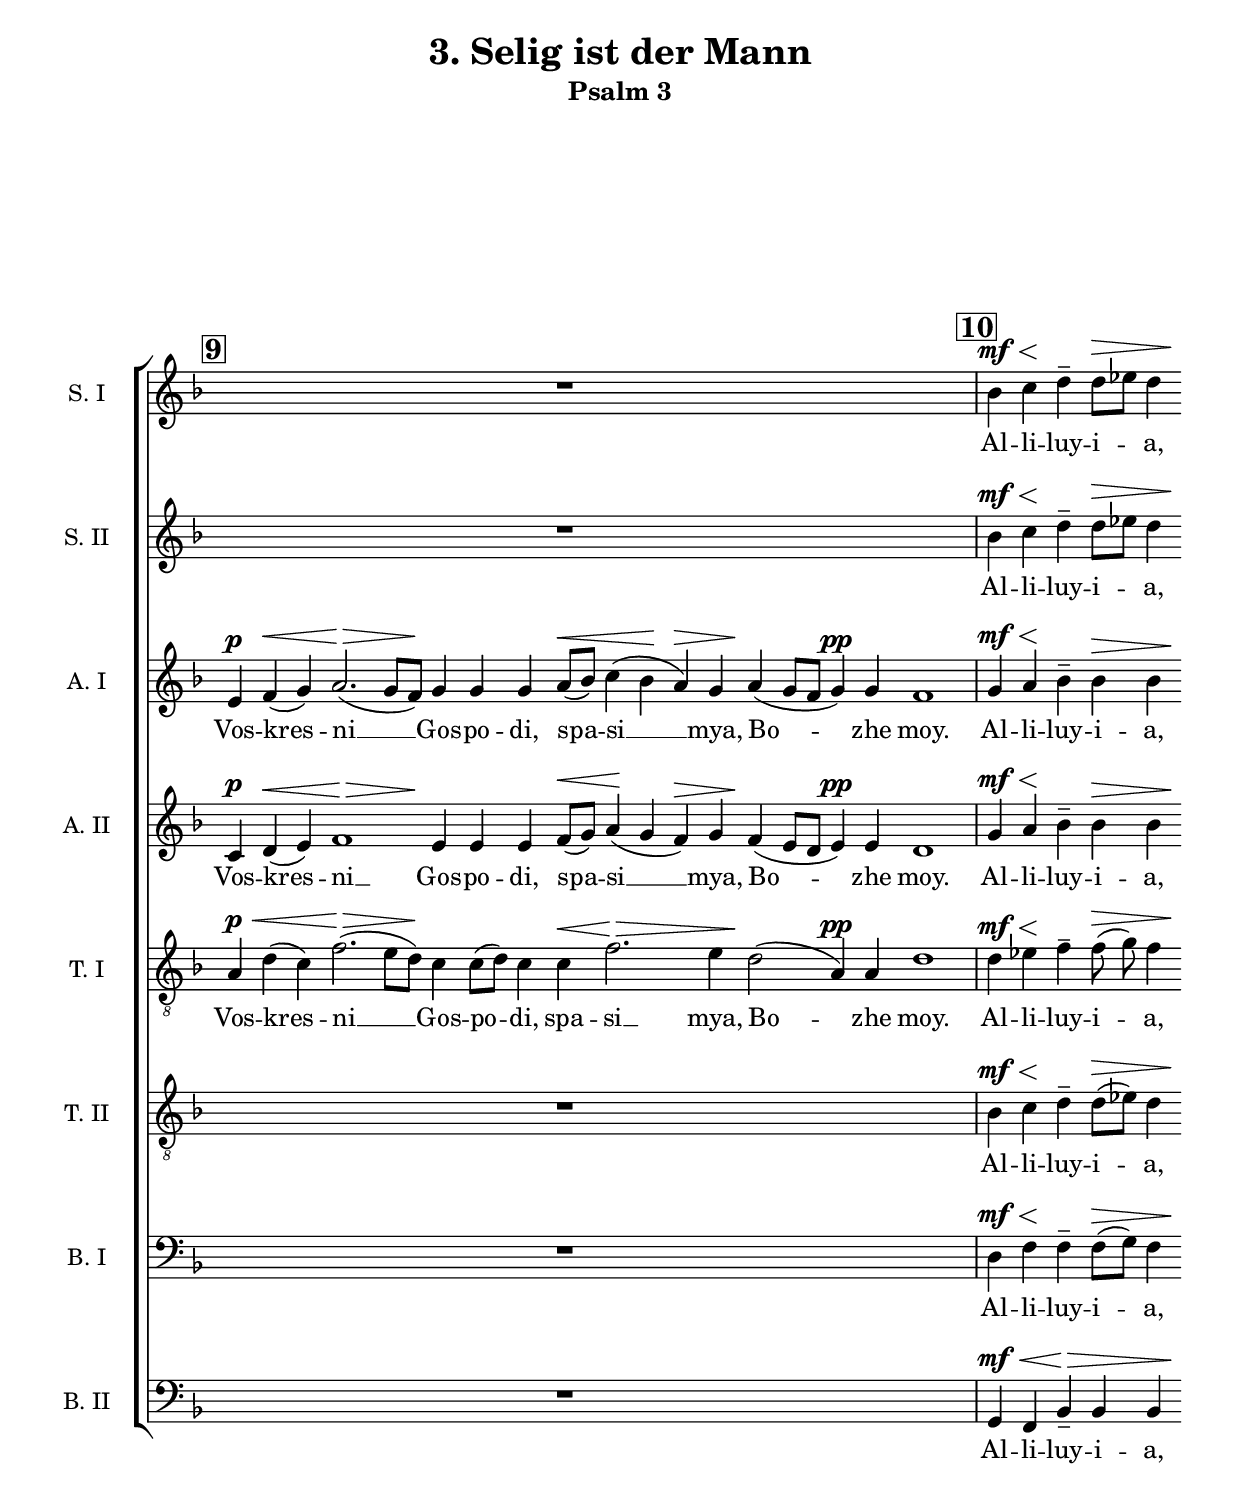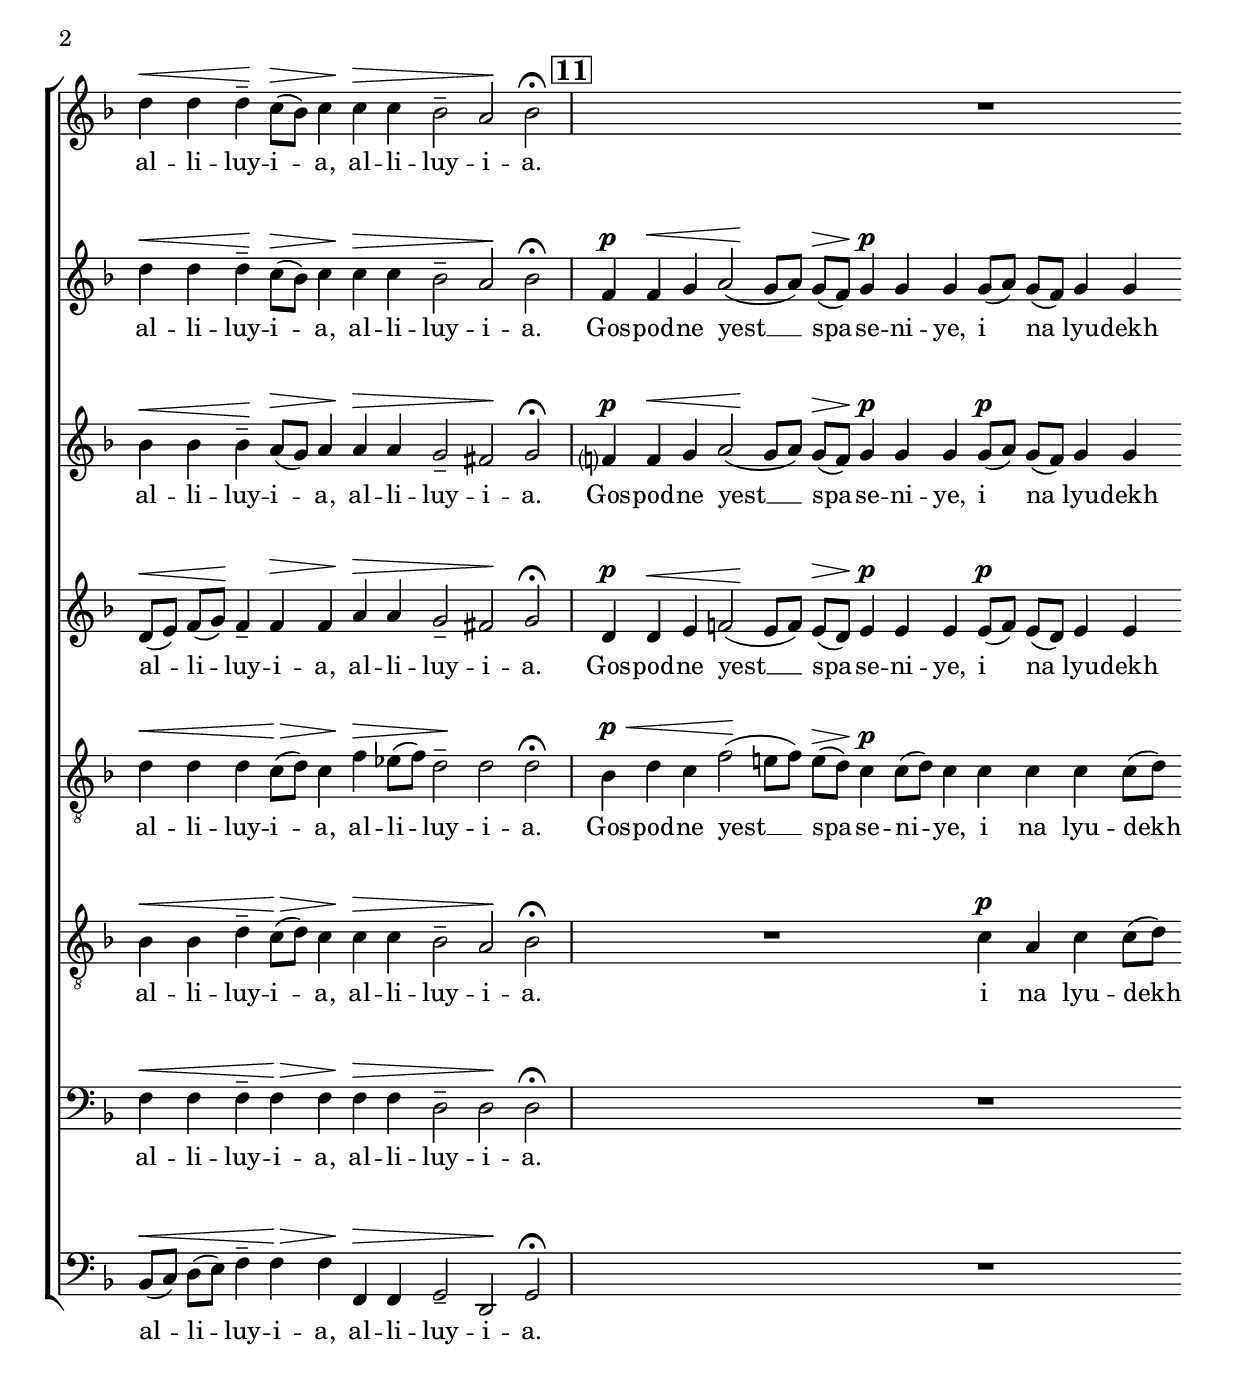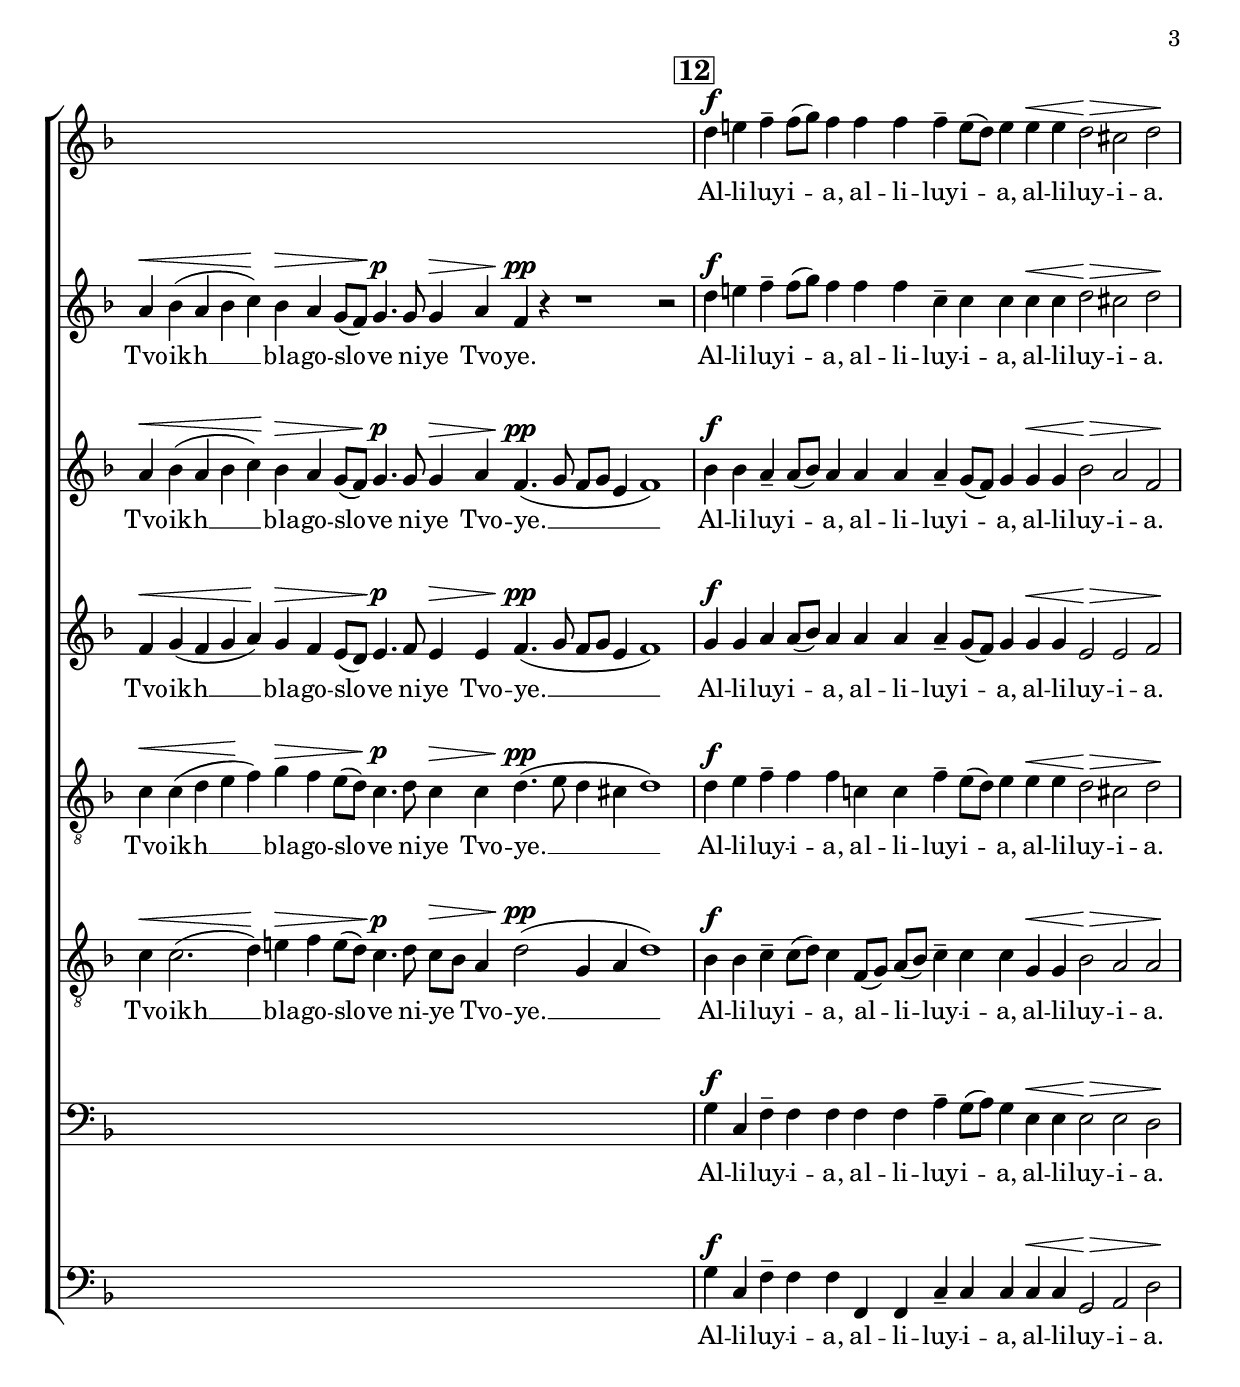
\version "2.16.2"

#(ly:set-option 'midi-extension "mid")

\header {
  title = "3. Selig ist der Mann"
  subtitle = "Psalm 3"
  % Remove default LilyPond tagline
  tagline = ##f
}

obreak = { \break }

\paper {
  #(set-paper-size "a4")
}

global = {
  \key f \major
  \numericTimeSignature
  \compressFullBarRests
  \dynamicUp
  \autoBeamOff
  \cadenzaOn
  \accidentalStyle "modern-voice-cautionary"
  \override Score.TimeSignature #'stencil = ##f
  \set Score.markFormatter = #format-mark-box-numbers
}

obreak = {}

\include "articulate.ly"

sopranoOneVoiceE = \relative c'' {
  %page 4
  \mark #9
  \time 7/4  s4*7 \bar ""
  \time 3/4  \skip2. \bar ""
  \time 5/4  r1 \skip4 \bar ""
  \time 8/4  \skip4*8 \bar "|"     \mark #10

  \time 5/4  bes4 \< \mf c \! d -- d8 \> [ es ] d4  \bar ""
  \time 5/4  d4 \! \< d d \! -- c8 \> ( [ bes ) ] c4  \bar ""
  \time 4/2   c4 \! \> c bes2 -- a \! bes \fermata \bar "|"     \mark #11
}

sopranoOneVerseE = \lyricmode {
  Al -- li -- luy -- i -- "a,"
  al -- li -- luy -- i -- "a,"
  al -- li -- luy -- i -- "a."

}

sopranoOneVoiceF = \relative c'' {
  %page 5
  \mark #11
  \time 5/4   \skip4*5 \bar ""
  \time 5/4  \skip4*5 \bar ""
  \time 4/4   r1 \bar ""
  \time 5/4    \skip4*5 \bar ""
  \time 6/4   \skip4*6 \bar ""

  \time 9/4  \skip4*9  \bar "|" \mark #12

  \time 5/4   d4 \f  e f -- f8 ( [ g ) ] f4 \bar ""
  \time 5/4  f4 f f -- e8 ( [ d ] ) e4  \bar ""
  \time 4/2   e4 \< e d2 \> cis  d \! \bar "|"
}

sopranoOneVerseF = \lyricmode {

  Al -- li -- luy -- i -- "a,"
  al -- li -- luy -- i -- "a,"
  al -- li -- luy -- i -- "a."
}



sopranoOneVoice = {\sopranoOneVoiceE \sopranoOneVoiceF}
sopranoOneVerse = {\sopranoOneVerseE \sopranoOneVerseF}

sopranoTwoVoiceE = \relative c'' {
  %page 4
  \mark #9
  \time 7/4  s4*7 \bar ""
  \time 3/4  \skip2. \bar ""
  \time 5/4  r1 \skip4 \bar ""
  \time 8/4  \skip4*8 \bar "|"     \mark #10

  \time 5/4  bes4 \< \mf c \! d -- d8 \> [ es ] d4  \bar ""
  \time 5/4  d4 \! \< d d \! -- c8 \> ( [ bes ) ] c4  \bar ""
  \time 4/2   c4 \! \> c bes2 -- a \! bes \fermata \bar "|"     \mark #11
}

sopranoTwoVerseE = \lyricmode {
  Al -- li -- luy -- i -- "a,"
  al -- li -- luy -- i -- "a,"
  al -- li -- luy -- i -- "a."
}

sopranoTwoVoiceF = \relative c' {
  %page 5
  \mark #11
  \time 5/4   f4 \p f \< g a2 ( \bar ""
  \time 5/4  g8 \! [ a )  ] g \> ( [ f ) ] g4 \p g g \bar ""
  \time 4/4   g8 ( [ a ) ] g ([ f ]) g4 g \bar ""
  \time 5/4    a4 \<  bes ( a bes c ) \bar ""
  \time 6/4   bes4 \> a g8 ( [ f \! ) ] g4. \p g8  g4 \> \bar ""

  \time 9/4  a4 f \pp r4 r1 r2  \bar "|" \mark #12

  \time 5/4   d'4 \f  e f -- f8 ( [ g ) ] f4 \bar ""
  \time 5/4  f4 f c -- c c \bar ""
  \time 4/2   c4 \< c d2  \>  cis d \! \bar "|" 


}

sopranoTwoVerseF = \lyricmode {
  Gos -- pod -- ne yest __ spa -- se -- ni -- "ye,"
  i na lyu -- dekh Tvo -- ikh __  bla -- go -- slo -- ve ni -- ye Tvo -- "ye."

  Al -- li -- luy -- i -- "a,"
  al -- li -- luy -- i -- "a,"
  al -- li -- luy -- i -- "a."

}



sopranoTwoVoice = {\sopranoTwoVoiceE \sopranoTwoVoiceF}
sopranoTwoVerse = {\sopranoTwoVerseE \sopranoTwoVerseF}


altoOneVoiceE = \relative c' {
  %page 4
  \mark #9
  \time 7/4 e4 \p f ( \<  g ) a2. ( \> g8  [ f ) ] \bar ""
  \time 3/4  g4 \!  g g \bar ""
  \time 5/4  a8 \< ([ bes ]) c4 ( bes \! a \>  ) g \bar ""
  \time 8/4  a4 ( \!  g8 [ f ] g4 ) \pp g f1 \bar "|"     \mark #10
  \time 5/4  g4 \mf \< a \! bes -- bes \> bes \bar ""
  \time 5/4  bes4  \< bes bes \! -- a8 \> ( [ g ) ] a4 \bar ""
  \time 4/2  a4 \! \>  a g2 -- fis  \! g \fermata \bar "|"    

}

altoOneVerseE = \lyricmode {
  Vos -- kres -- ni __ Gos -- po -- "di," spa -- si __ "mya," Bo -- zhe "moy."

  Al -- li -- luy -- i -- "a,"
  al -- li -- luy -- i -- "a,"
  al -- li -- luy -- i -- "a."
}

altoOneVoiceF = \relative c' {
  %page 5
  \mark #11
  \time 5/4  f?4 \p f \< g a2( \bar ""
  \time 5/4  g8 \! [ a ]) g(\> [ f ] ) g4 \p  g g \bar ""
  \time 4/4   g8 \p [( a ]) g [( f ]) g4 g \bar ""
  \time 5/4    a4 \< bes ( a bes c \! ) \bar ""
  \time 6/4  bes4 \> a g8 [( f  ]) g4. \p g8 g4 \> \bar ""

  \time 9/4  a4  f4.( \pp  g8 f [ g ] e4 f1 ) \bar "|" \mark #12
  \time 5/4  bes4 \f bes a -- a8 ( [ bes ) ] a4 \bar ""
  \time 5/4  a4 a a -- g8 ( [ f ) ] g4 \bar ""
  \time 4/2  g4 \< g bes2 \> a f \! \bar "|" 

}

altoOneVerseF = \lyricmode {
  Gos -- pod -- ne yest __ spa -- se -- ni -- "ye,"
  i na lyu -- dekh Tvo -- ikh __  bla -- go -- slo -- ve ni -- ye Tvo -- "ye." __

  Al -- li -- luy -- i -- "a,"
  al -- li -- luy -- i -- "a,"
  al -- li -- luy -- i -- "a."
}

altoOneVoice = {\altoOneVoiceE \altoOneVoiceF}
altoOneVerse = {\altoOneVerseE \altoOneVerseF}

altoTwoVoiceE = \relative c' {
  %page 4
  \mark #9
  \time 7/4 c4 \p d \<  ( e ) f1  \>  \bar ""
  \time 3/4  e4 \!  e e \bar ""
  \time 5/4  f8 \< ( [ g ) ] a4( \! g f) \>  g \bar ""
  \time 8/4  f4 \!  ( e8 [ d ] e4 \pp ) e d1 \bar "|"     \mark #10
  \time 5/4  g4 \mf \< a \! bes -- bes \> bes \bar ""

  \time 5/4  d,8 \! \< ( [ e ) ] f ( [ g \! ) ] f4 -- f \> f \bar ""
  \time 4/2  a4 \! \>  a g2 -- fis  \! g \fermata \bar "|"     \mark #11

}

altoTwoVerseE = \lyricmode {
  Vos -- kres -- ni __ Gos -- po -- "di," spa -- si __ "mya," Bo -- zhe "moy."

  Al -- li -- luy -- i -- "a,"
  al -- li -- luy -- i -- "a,"
  al -- li -- luy -- i -- "a."

}

altoTwoVoiceF = \relative c' {
  \mark #11
  \time 5/4  d4 \p d \< \< e f2 ( \bar ""
  \time 5/4  e8[ \!  f ] ) e \> [( d ]) e4 \p  e e \bar ""
  \time 4/4  e8 \p [ ( f ) ] e ([ d ) ] e4 e \bar ""
  \time 5/4  f4 \< g( f g a ) \bar ""
  \time 6/4  g4 \> f e8 [( d \! ]) e4. \p f8 e4 \> \bar ""

  \time 9/4  e4 f4.( \pp   g8  f[ g] e4 f1 )  \bar "|" \mark #12
  \time 5/4  g4 \f g a a8[( bes)] a4 \bar ""
  \time 5/4  a4 a a -- g8 ( [ f ) ] g4 \bar ""
  \time 4/2  g4 \< g e2 \> e f \! \bar "|"
}

altoTwoVerseF = \lyricmode {
  Gos -- pod -- ne yest __ spa -- se -- ni -- "ye,"
  i na lyu -- dekh Tvo -- ikh __  bla -- go -- slo -- ve ni -- ye Tvo -- "ye." __

  Al -- li -- luy -- i -- "a,"
  al -- li -- luy -- i -- "a,"
  al -- li -- luy -- i -- "a."
}



altoTwoVoice  = {\altoTwoVoiceE \altoTwoVoiceF}
altoTwoVerse  = {\altoTwoVerseE \altoTwoVerseF}


tenoreOneVoiceE = \relative c' {
  \mark #9
  \time 7/4   a4 \p \< d ( c ) f2. \> ( e8 [ d ) ] \bar ""
  \time 3/4  c4 \! c8 ( [ d ) ] c4 \bar ""
  \time 5/4  c4 \< f2. \> e4 \bar ""
  \time 8/4  d2\! ( a4 \pp ) a d1 \bar "|"     \mark #10
  \time 5/4  d4 \mf\<  es \! f -- f8 \>  ( g ) f4 \bar ""
  \time 5/4    d4 \< d d  c8 \>  ( [ d ) ] c4 \bar ""
  \time 4/2  f4 \> es!8 ( [ f ) ] d2 \! -- d  d \fermata \bar "|"     \mark #11

}

tenoreOneVerseE = \lyricmode {

  Vos -- kres -- ni __ Gos -- po -- "di," spa -- si __ "mya," Bo -- zhe "moy."

  Al -- li -- luy -- i -- "a,"
  al -- li -- luy -- i -- "a,"
  al -- li -- luy -- i -- "a."

}

tenoreOneVoiceF = \relative c' {
  %page 5
  \mark #11
  \time 5/4  bes4 \p \< d c f2 \! ( \bar ""
  \time 5/4  e8 [ f ) ] e \> ( [ d ) ] c4 \p c8 ( [ d ) ] c4 \bar ""
  \time 4/4  c4 c c c8 ( [ d ] ) \bar ""
  \time 5/4  c4 \< c( d e \! f ) \bar ""
  \time 6/4  g4 \> f e8[ ( d])  c4. \p d8 c4 \>  \bar ""

  \time 9/4  c4 d4. ( \pp e8 d4 cis d1 )  \bar "|" \mark #12
  \time 5/4  d4 \f e f -- f f \bar ""
  \time 5/4  c4 c f -- e8 ( [ d ] ) e4 \bar ""
  \time 4/2  e4 \< e d2  \>  cis d \! \bar "|" 
}

tenoreOneVerseF = \lyricmode {
  Gos -- pod -- ne yest __ spa -- se -- ni -- "ye,"
  i na lyu -- dekh Tvo -- ikh __  bla -- go -- slo -- ve ni -- ye Tvo -- "ye." __

  Al -- li -- luy -- i -- "a,"
  al -- li -- luy -- i -- "a,"
  al -- li -- luy -- i -- "a."
}

tenoreOneVoice = { \tenoreOneVoiceE \tenoreOneVoiceF }
tenoreOneVerse = {\tenoreOneVerseE \tenoreOneVerseF}

tenoreTwoVoiceE = \relative c' {
  %page 4
  \mark #9
  \time 7/4  s4*7 \bar ""
  \time 3/4  \skip2. \bar ""
  \time 5/4  r1 \skip4 \bar ""
  \time 8/4  \skip4*8 \bar "|"     \mark #10 \obreak
 
  \time 5/4  bes4 \mf \<  c \! d -- d8 \>  [( es ]) d4 \bar ""
  \time 5/4  bes4  \< bes d  -- c8 \>  [( d ]) c4 \bar ""
  \time 4/2  c4  \> c bes2 -- a \! bes \fermata \bar "|"     \mark #11

}

tenoreTwoVerseE = \lyricmode {
  Al -- li -- luy -- i -- "a,"
  al -- li -- luy -- i -- "a,"
  al -- li -- luy -- i -- "a."

}

tenoreTwoVoiceF = \relative c' {
  %page 5
  \mark #11
  \time 5/4  \skip4*5  \bar ""
  \time 5/4 r1 \skip4  \bar ""
  \time 4/4  c4 \p a c c8 [( d ]) \bar ""
  \time 5/4  c4 \< c2.( d4) \bar ""
  \time 6/4  e4 \> f e8 [( d \! ]) c4. \p d8 c \> [ bes ] \bar ""

  \time 9/4  a4 d2 ( \pp g,4 a d1 ) \bar "|" \mark #12
  \time 5/4  bes4 \f bes c -- c8 ( [ d ) ] c4 \bar ""
  \time 5/4  f,8 ([ g ]) a [( bes ) ] c4 -- c c \bar ""
  \time 4/2  g4 \< g bes2  \>  a a \! \bar "|" 

}

tenoreTwoVerseF = \lyricmode {
  i na lyu -- dekh Tvo -- ikh __  bla -- go -- slo -- ve ni -- ye Tvo -- "ye." __

  Al -- li -- luy -- i -- "a,"
  al -- li -- luy -- i -- "a,"
  al -- li -- luy -- i -- "a."
}

tenoreTwoVoice = { \tenoreTwoVoiceE \tenoreTwoVoiceF }
tenoreTwoVerse = {\tenoreTwoVerseE \tenoreTwoVerseF}


bassoOneVoiceE = \relative c {
  %page 4
  \mark #9
  \time 7/4  s4*7 \bar ""
  \time 3/4  \skip2. \bar ""
  \time 5/4  r1 \skip4 \bar ""
  \time 8/4  \skip4*8 \bar "|"     \mark #10 \obreak

  \time 5/4  d4 \mf \< f \! f -- f8 \> ( [ g ) ] f4 \bar ""
  \time 5/4  f4 \< f f -- f \> f \bar ""
  \time 4/2  f4 \> f d2 -- d \! d  \fermata \bar "|"     \mark #11 \obreak
}

bassoOneVerseE = \lyricmode {
  Al -- li -- luy -- i -- "a,"
  al -- li -- luy -- i -- "a,"
  al -- li -- luy -- i -- "a."
}

bassoOneVoiceF = \relative c' {
  %page 5
  \mark #11
  \time 5/4  \skip4*5  \bar ""
  \time 5/4  \skip4*5  \bar ""
  \time 4/4  r1 \bar ""
  \time 5/4  \skip4*5 \bar ""
  \time 6/4  \skip4*6 \bar ""

  \time 9/4  \skip4*9 \bar "|" \mark #12 \obreak
  \time 5/4  g4 \f c, f -- f f \bar ""
  \time 5/4  f4 f a -- g8 ( [ a ) ] g4 \bar ""
  \time 4/2 e4 \< e e2  \>  e d \! \bar "|" 
}

bassoOneVerseF = \lyricmode {
  Al -- li -- luy -- i -- "a,"
  al -- li -- luy -- i -- "a,"
  al -- li -- luy -- i -- "a."
}

bassoOneVoice = { \bassoOneVoiceE \bassoOneVoiceF }
bassoOneVerse = {\bassoOneVerseE \bassoOneVerseF}

bassoTwoVoiceE = \relative c {
  %page 4
  \mark #9
  \time 7/4  s4*7 \bar ""
  \time 3/4  \skip4*3 \bar ""
  \time 5/4  r1 \skip4 \bar ""
  \time 8/4  \skip4*8 \bar "|"     \mark #10 \obreak

  \time 5/4  g4 \mf \< f bes -- \> bes bes  \bar ""
  \time 5/4  bes8 \< ( [ c ) ] d ( [ e ) ] f4 -- f \> f  \bar ""
  \time 4/2  f,4 \> f g2 -- d \! g \fermata \bar "|"     \mark #11 \obreak
}

bassoTwoVerseE = \lyricmode {
  Al -- li -- luy -- i -- "a,"
  al -- li -- luy -- i -- "a,"
  al -- li -- luy -- i -- "a."
}

bassoTwoVoiceF = \relative c' {
  %page 5
  \mark #11
  \time 5/4  \skip4*5  \bar ""
  \time 5/4  \skip4*5  \bar ""
  \time 4/4  r1 \bar ""
  \time 5/4  \skip4*5 \bar ""
  \time 6/4  \skip4*6 \bar ""

  \time 9/4  \skip4*9 \bar "|" \mark #12 \obreak
  \time 5/4  g4 \f c, f -- f f \bar ""
  \time 5/4 f,4 f c' -- c c \bar ""
  \time 4/2  c4 \< c g2  \> a d \! \bar "|"
}

bassoTwoVerseF = \lyricmode {
  Al -- li -- luy -- i -- "a,"
  al -- li -- luy -- i -- "a,"
  al -- li -- luy -- i -- "a."
}

bassoTwoVoice = { \bassoTwoVoiceE \bassoTwoVoiceF }
bassoTwoVerse = {\bassoTwoVerseE \bassoTwoVerseF}






%%% ------ Print Score
\score {

  \new ChoirStaff   <<

    \new Staff \with {
      instrumentName = "S. I"
    } { \global \sopranoOneVoice }
    \addlyrics { \sopranoOneVerse }
    \new Staff \with {
      instrumentName = "S. II"
    } { \global \sopranoTwoVoice }
    \addlyrics { \sopranoTwoVerse }

    \new Staff \with {
      instrumentName = "A. I"
    } {  \global \altoOneVoice}
    \addlyrics { \altoOneVerse }
    \new Staff \with {
      instrumentName = "A. II"
    } {  \global \altoTwoVoice }
    \addlyrics { \altoTwoVerse }

    \new Staff \with {
      instrumentName = "T. I"
    } { \global \clef "treble_8" \tenoreOneVoice }
    \addlyrics { \tenoreOneVerse }
    \new Staff \with {
      instrumentName = "T. II"
    } { \global \clef "treble_8" \tenoreTwoVoice }
    \addlyrics { \tenoreTwoVerse }

    \new Staff \with {
      instrumentName = "B. I"
    } {\global \clef bass \bassoOneVoice }
    \addlyrics { \bassoOneVerse }
    \new Staff \with {
      instrumentName = "B. II"
    } {\global \clef bass \bassoTwoVoice }
    \addlyrics { \bassoTwoVerse }
  >>



  \layout { }
}

%%% ------ Midi Score


\score {
  <<
    \articulate
    <<
      \new Staff = "S 1" \sopranoOneVoice
      \new Staff = "S 2" \sopranoTwoVoice
      \new Staff = "A 1" \altoOneVoice
      \new Staff = "A 2" \altoTwoVoice
      \new Staff = "T 1" \tenoreOneVoice
      \new Staff = "T 2" \tenoreTwoVoice
      \new Staff = "B 1" \bassoOneVoice
      \new Staff = "B 2" \bassoTwoVoice

      \new Staff = "Female"   {
        <<
          \sopranoOneVoice \\
          \sopranoTwoVoice \\
          \altoOneVoice \\
          \altoTwoVoice
        >>
      }

      \new Staff = "FemaleViolin"   {
        <<
          \sopranoOneVoice \\
          \sopranoTwoVoice \\
          \altoOneVoice \\
          \altoTwoVoice
        >>
      }
      \new Staff = "Male"   {
        <<
          \tenoreOneVoice \\
          \tenoreTwoVoice \\
          \bassoOneVoice \\
          \bassoTwoVoice \\
        >>
      }
      \new Staff = "SubBass" \bassoTwoVoice
    >>
  >>
  \midi {
    \tempo 4=84
  }
}



